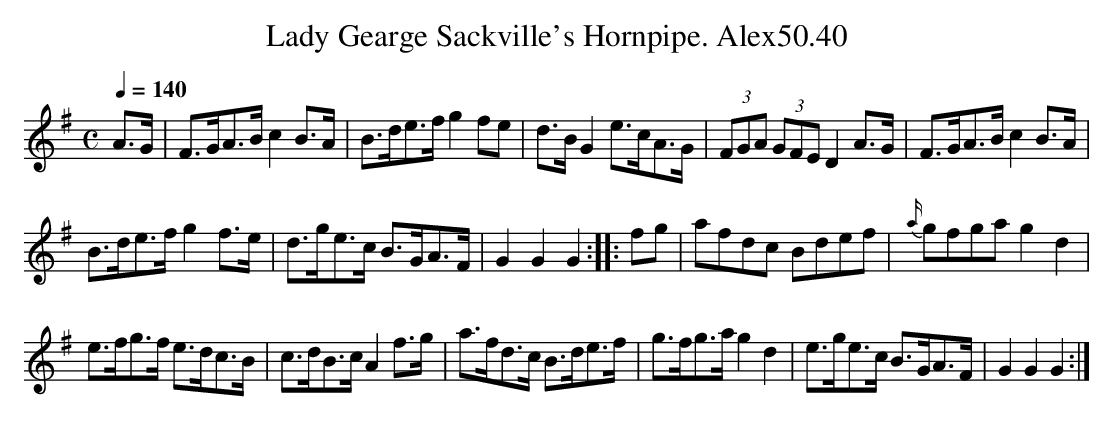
X:1
T:Lady Gearge Sackville's Hornpipe. Alex50.40
M:C
L:1/8
Q:1/4=140
K:G
A>G|F>GA>B c2 B>A|B>de>f g2 fe|d>B G2 e>cA>G|(3FGA (3GFE D2 A>G|F>GA>B c2 B>A|
B>de>f g2 f>e|d>ge>c B>GA>F|G2G2G2::fg|afdc Bdef|{a/}gfga g2d2|
e>fg>f e>dc>B|c>dB>c A2 f>g|a>fd>c B>de>f|g>fg>a g2d2|e>ge>c B>GA>F| G2G2G2:|
